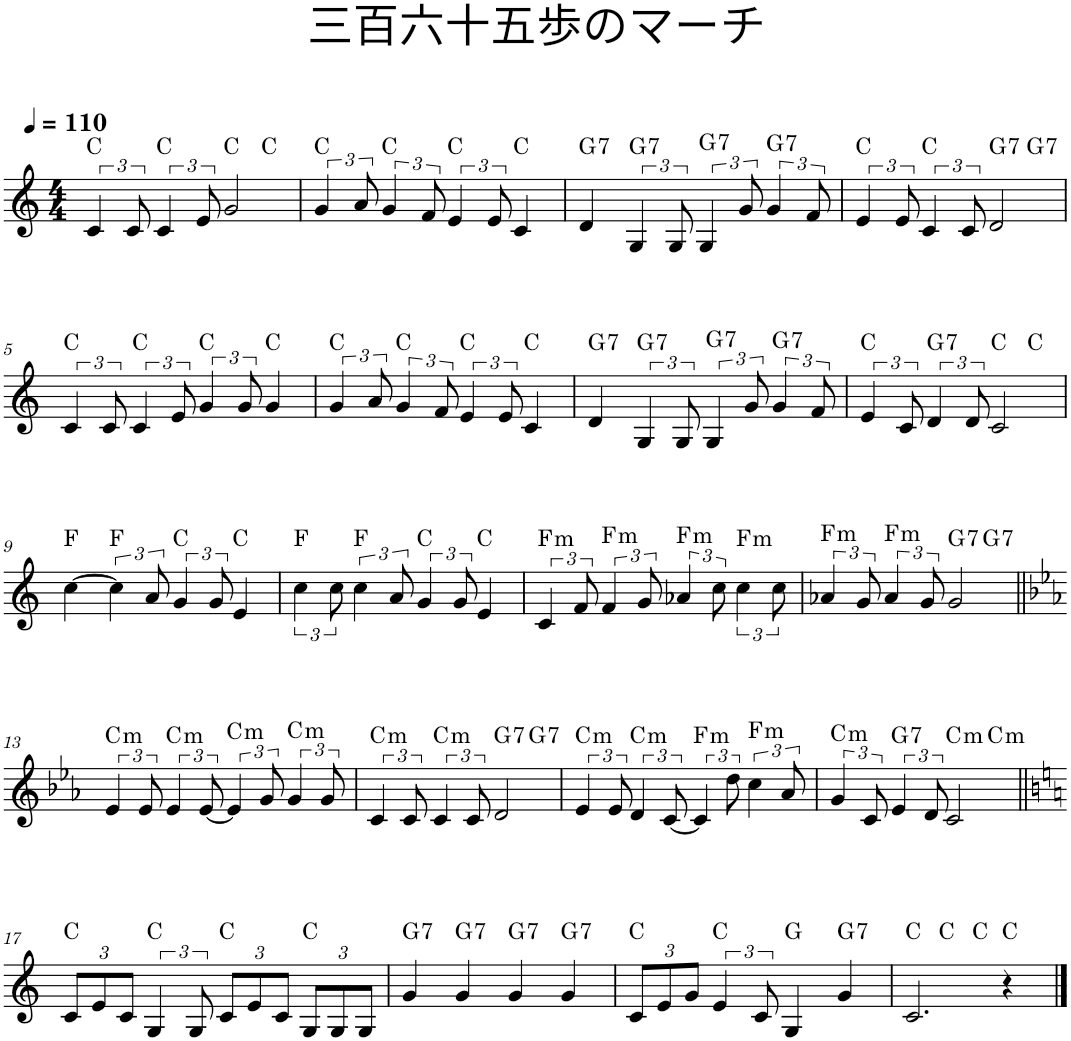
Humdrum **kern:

**kern	**harte
*part1	*part1
*staff1	*
*I"Piano	*
*I'Pno.	*
*clefG2	*
*k[]	*
*M4/4	*
*MM110	*
=1	=1
*^	*
6c/	2.ryy	C:maj
12c/	.	.
6c/	.	C:maj
12e/	.	.
2g/	.	C:maj
.	4ryy	C:maj
*v	*v	*
=2	=2
6g/	C:maj
12a/	.
6g/	C:maj
12f/	.
6e/	C:maj
12e/	.
4c/	C:maj
=3	=3
!	!LO:H:kt=7
4d/	G:7
!	!LO:H:kt=7
6G/	G:7
12G/	.
!	!LO:H:kt=7
6G/	G:7
12g/	.
!	!LO:H:kt=7
6g/	G:7
12f/	.
=4	=4
*^	*
6e/	2.ryy	C:maj
12e/	.	.
6c/	.	C:maj
12c/	.	.
!	!	!LO:H:kt=7
2d/	.	G:7
!	!	!LO:H:kt=7
.	4ryy	G:7
*v	*v	*
!!LO:LB:g=z
=5	=5
6c/	C:maj
12c/	.
6c/	C:maj
12e/	.
6g/	C:maj
12g/	.
4g/	C:maj
=6	=6
6g/	C:maj
12a/	.
6g/	C:maj
12f/	.
6e/	C:maj
12e/	.
4c/	C:maj
=7	=7
!	!LO:H:kt=7
4d/	G:7
!	!LO:H:kt=7
6G/	G:7
12G/	.
!	!LO:H:kt=7
6G/	G:7
12g/	.
!	!LO:H:kt=7
6g/	G:7
12f/	.
=8	=8
*^	*
6e/	2.ryy	C:maj
12c/	.	.
!	!	!LO:H:kt=7
6d/	.	G:7
12d/	.	.
2c/	.	C:maj
.	4ryy	C:maj
*v	*v	*
!!LO:LB:g=z
=9	=9
[4cc\	F:maj
6cc\]	F:maj
12a/	.
6g/	C:maj
12g/	.
4e/	C:maj
=10	=10
6cc\	F:maj
12cc\	.
6cc\	F:maj
12a/	.
6g/	C:maj
12g/	.
4e/	C:maj
=11	=11
!	!LO:H:kt=m
6c/	F:min
12f/	.
!	!LO:H:kt=m
6f/	F:min
12g/	.
!	!LO:H:kt=m
6a-X/	F:min
12cc\	.
!	!LO:H:kt=m
6cc\	F:min
12cc\	.
=12	=12
!	!LO:H:kt=m
*^	*
6a-X/	2.ryy	F:min
12g/	.	.
!	!	!LO:H:kt=m
6a-/	.	F:min
12g/	.	.
!	!	!LO:H:kt=7
2g/	.	G:7
!	!	!LO:H:kt=7
.	4ryy	G:7
*v	*v	*
!!LO:LB:g=z
=13||	=13||
*k[b-e-a-]	*
*^	*
!	!	!LO:H:kt=m
*v	*v	*
6e-/	C:min
12e-/	.
!	!LO:H:kt=m
6e-/	C:min
[12e-/	.
!	!LO:H:kt=m
6e-/]	C:min
12g/	.
!	!LO:H:kt=m
6g/	C:min
12g/	.
=14	=14
!	!LO:H:kt=m
*^	*
6c/	2.ryy	C:min
12c/	.	.
!	!	!LO:H:kt=m
6c/	.	C:min
12c/	.	.
!	!	!LO:H:kt=7
2d/	.	G:7
!	!	!LO:H:kt=7
.	4ryy	G:7
=15	=15	=15
!	!	!LO:H:kt=m
*v	*v	*
6e-/	C:min
12e-/	.
!	!LO:H:kt=m
6d/	C:min
[12c/	.
!	!LO:H:kt=m
6c/]	F:min
12dd\	.
!	!LO:H:kt=m
6cc\	F:min
12a-/	.
=16	=16
!	!LO:H:kt=m
*^	*
6g/	2.ryy	C:min
12c/	.	.
!	!	!LO:H:kt=7
6e-/	.	G:7
12d/	.	.
!	!	!LO:H:kt=m
2c/	.	C:min
!	!	!LO:H:kt=m
.	4ryy	C:min
*v	*v	*
!!LO:LB:g=z
=17||	=17||
*k[]	*
*Xbrackettup	*
12c/L	C:maj
12e/	.
12c/J	.
*brackettup	*
6G/	C:maj
12G/	.
*Xbrackettup	*
12c/L	C:maj
12e/	.
12c/J	.
12G/L	C:maj
12G/	.
12G/J	.
=18	=18
!	!LO:H:kt=7
4g/	G:7
!	!LO:H:kt=7
4g/	G:7
!	!LO:H:kt=7
4g/	G:7
!	!LO:H:kt=7
4g/	G:7
=19	=19
12c/L	C:maj
12e/	.
12g/J	.
*brackettup	*
6e/	C:maj
12c/	.
4G/	G:maj
!	!LO:H:kt=7
4g/	G:7
=20	=20
*^	*
*	*^	*
2.c/	4ryy	2ryy	C:maj
.	2.ryy	.	C:maj
.	.	2ryy	C:maj
4r	.	.	C:maj
*v	*v	*v	*
==	==
*-	*-
